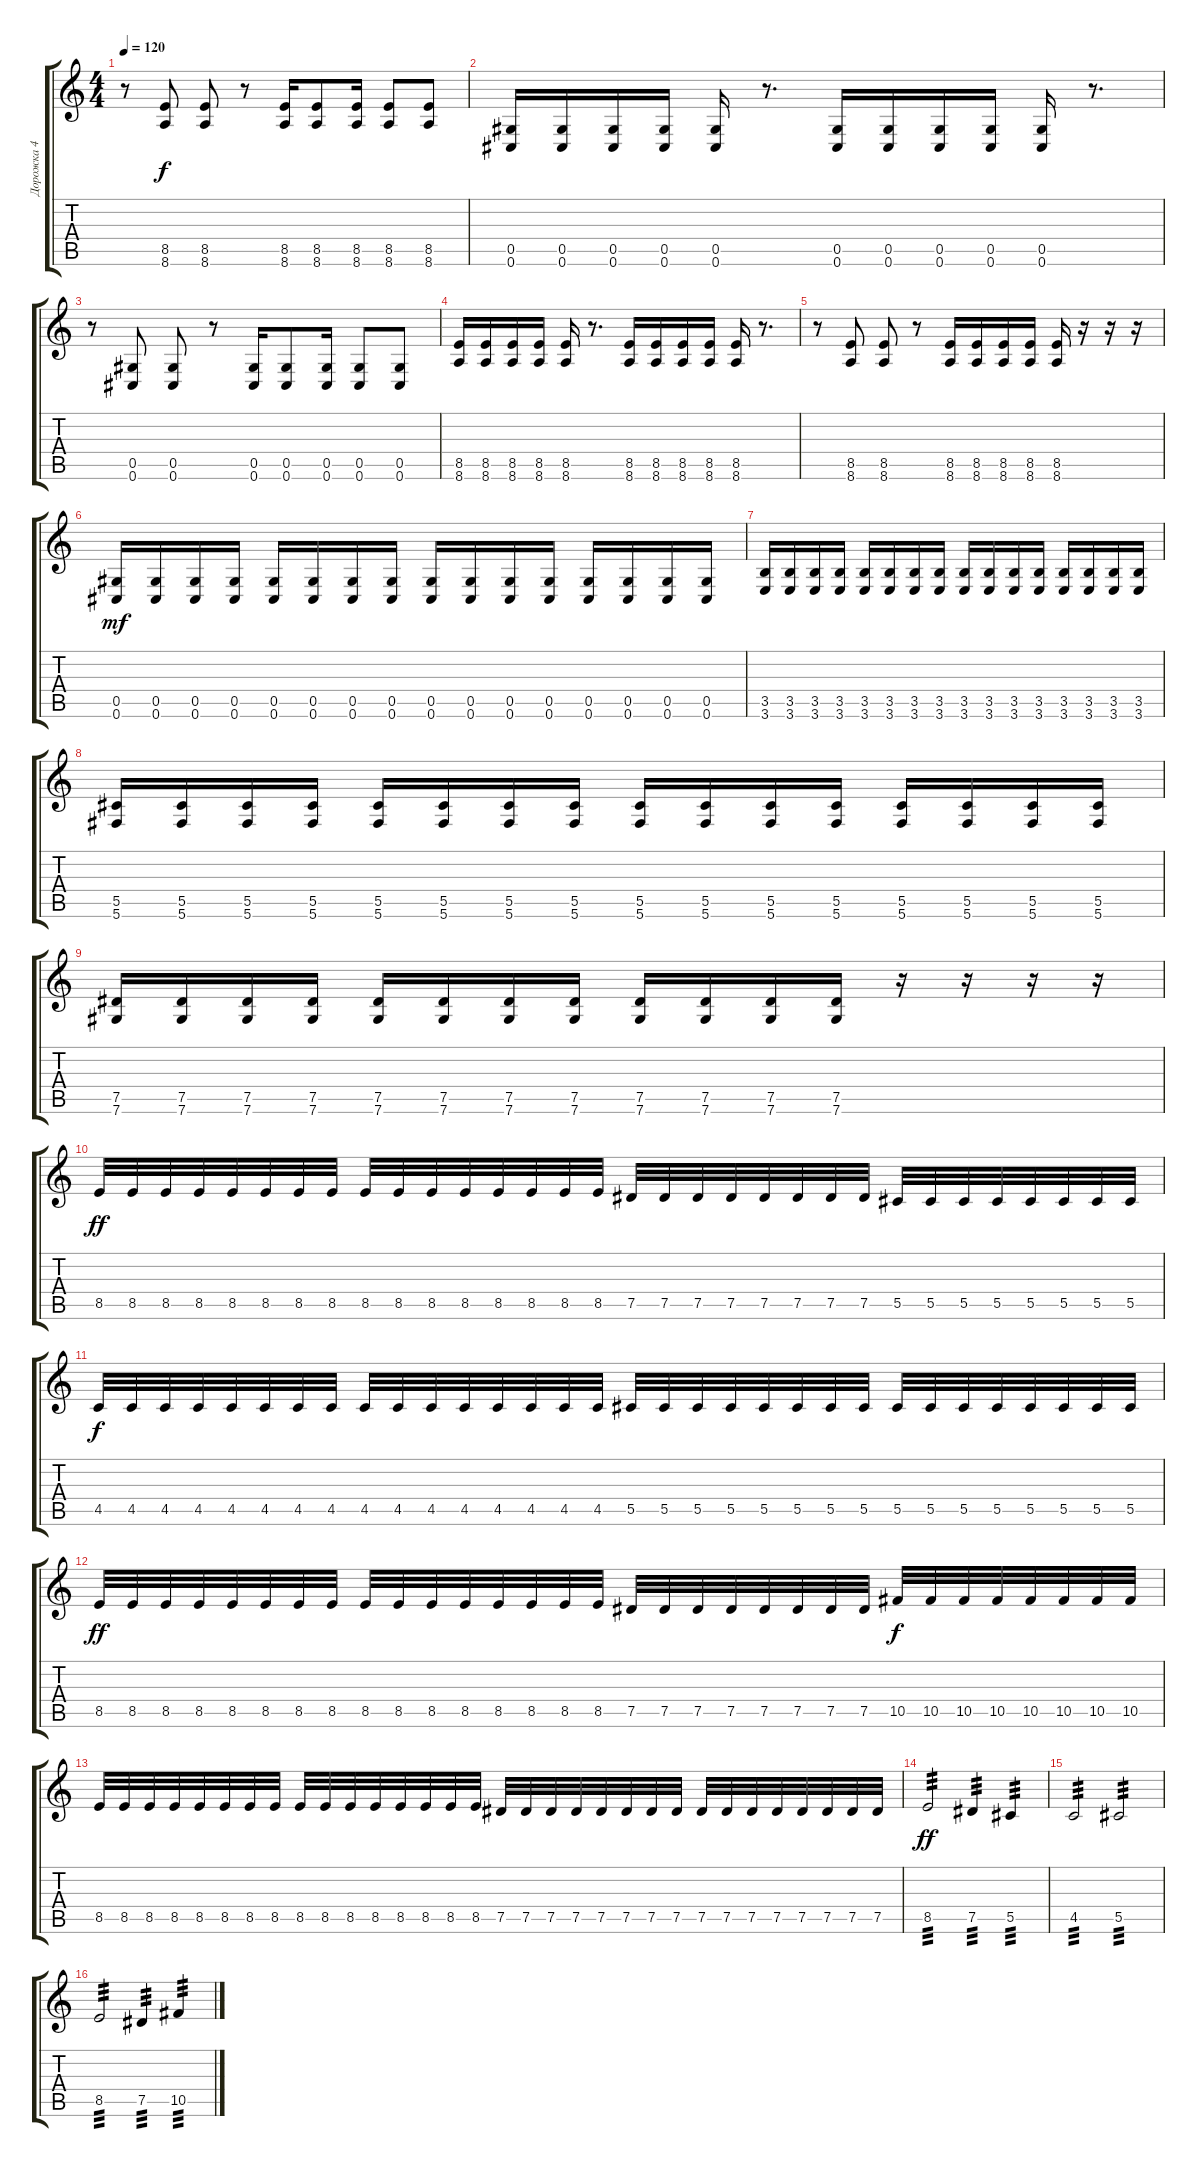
\track ("Дорожка 4" "Дорожка 4") {instrument distortionguitar}
\staff {score tabs}
\tuning (Eb4 Bb3 Gb3 Db3 Ab2 Db2) {hide}
\ts (4 4)
\tempo 120
\clef g2
\ks c
r.8{dy f} (8.5 8.6).8 (8.5 8.6).8 r.8 (8.5 8.6).16 (8.5 8.6).8 (8.5 8.6).16 (8.5 8.6).8 (8.5 8.6).8 |
(0.5 0.6).16 (0.5 0.6).16 (0.5 0.6).16 (0.5 0.6).16 (0.5 0.6).16 r.8{d} (0.5 0.6).16 (0.5 0.6).16 (0.5 0.6).16 (0.5 0.6).16 (0.5 0.6).16 r.8{d} |
r.8 (0.5 0.6).8 (0.5 0.6).8 r.8 (0.5 0.6).16 (0.5 0.6).8 (0.5 0.6).16 (0.5 0.6).8 (0.5 0.6).8 |
(8.5 8.6).16 (8.5 8.6).16 (8.5 8.6).16 (8.5 8.6).16 (8.5 8.6).16 r.8{d} (8.5 8.6).16 (8.5 8.6).16 (8.5 8.6).16 (8.5 8.6).16 (8.5 8.6).16 r.8{d} |
r.8 (8.5 8.6).8 (8.5 8.6).8 r.8 (8.5 8.6).16 (8.5 8.6).16 (8.5 8.6).16 (8.5 8.6).16 (8.5 8.6).16 r.16 r.16 r.16 |
(0.5 0.6).16{dy mf} (0.5 0.6).16 (0.5 0.6).16 (0.5 0.6).16 (0.5 0.6).16 (0.5 0.6).16 (0.5 0.6).16 (0.5 0.6).16 (0.5 0.6).16 (0.5 0.6).16 (0.5 0.6).16 (0.5 0.6).16 (0.5 0.6).16 (0.5 0.6).16 (0.5 0.6).16 (0.5 0.6).16 |
(3.5 3.6).16 (3.5 3.6).16 (3.5 3.6).16 (3.5 3.6).16 (3.5 3.6).16 (3.5 3.6).16 (3.5 3.6).16 (3.5 3.6).16 (3.5 3.6).16 (3.5 3.6).16 (3.5 3.6).16 (3.5 3.6).16 (3.5 3.6).16 (3.5 3.6).16 (3.5 3.6).16 (3.5 3.6).16 |
(5.5 5.6).16 (5.5 5.6).16 (5.5 5.6).16 (5.5 5.6).16 (5.5 5.6).16 (5.5 5.6).16 (5.5 5.6).16 (5.5 5.6).16 (5.5 5.6).16 (5.5 5.6).16 (5.5 5.6).16 (5.5 5.6).16 (5.5 5.6).16 (5.5 5.6).16 (5.5 5.6).16 (5.5 5.6).16 |
(7.5 7.6).16 (7.5 7.6).16 (7.5 7.6).16 (7.5 7.6).16 (7.5 7.6).16 (7.5 7.6).16 (7.5 7.6).16 (7.5 7.6).16 (7.5 7.6).16 (7.5 7.6).16 (7.5 7.6).16 (7.5 7.6).16 r.16 r.16 r.16 r.16 |
8.5.32{dy ff} 8.5.32 8.5.32 8.5.32 8.5.32 8.5.32 8.5.32 8.5.32 8.5.32 8.5.32 8.5.32 8.5.32 8.5.32 8.5.32 8.5.32 8.5.32 7.5.32 7.5.32 7.5.32 7.5.32 7.5.32 7.5.32 7.5.32 7.5.32 5.5.32 5.5.32 5.5.32 5.5.32 5.5.32 5.5.32 5.5.32 5.5.32 |
4.5.32{dy f} 4.5.32 4.5.32 4.5.32 4.5.32 4.5.32 4.5.32 4.5.32 4.5.32 4.5.32 4.5.32 4.5.32 4.5.32 4.5.32 4.5.32 4.5.32 5.5.32 5.5.32 5.5.32 5.5.32 5.5.32 5.5.32 5.5.32 5.5.32 5.5.32 5.5.32 5.5.32 5.5.32 5.5.32 5.5.32 5.5.32 5.5.32 |
8.5.32{dy ff} 8.5.32 8.5.32 8.5.32 8.5.32 8.5.32 8.5.32 8.5.32 8.5.32 8.5.32 8.5.32 8.5.32 8.5.32 8.5.32 8.5.32 8.5.32 7.5.32 7.5.32 7.5.32 7.5.32 7.5.32 7.5.32 7.5.32 7.5.32 10.5.32{dy f} 10.5.32 10.5.32 10.5.32 10.5.32 10.5.32 10.5.32 10.5.32 |
8.5.32 8.5.32 8.5.32 8.5.32 8.5.32 8.5.32 8.5.32 8.5.32 8.5.32 8.5.32 8.5.32 8.5.32 8.5.32 8.5.32 8.5.32 8.5.32 7.5.32 7.5.32 7.5.32 7.5.32 7.5.32 7.5.32 7.5.32 7.5.32 7.5.32 7.5.32 7.5.32 7.5.32 7.5.32 7.5.32 7.5.32 7.5.32 |
8.5.2{tp 3 dy ff} 7.5.4{tp 3} 5.5.4{tp 3} |
4.5.2{tp 3} 5.5.2{tp 3} |
8.5.2{tp 3} 7.5.4{tp 3} 10.5.4{tp 3}
